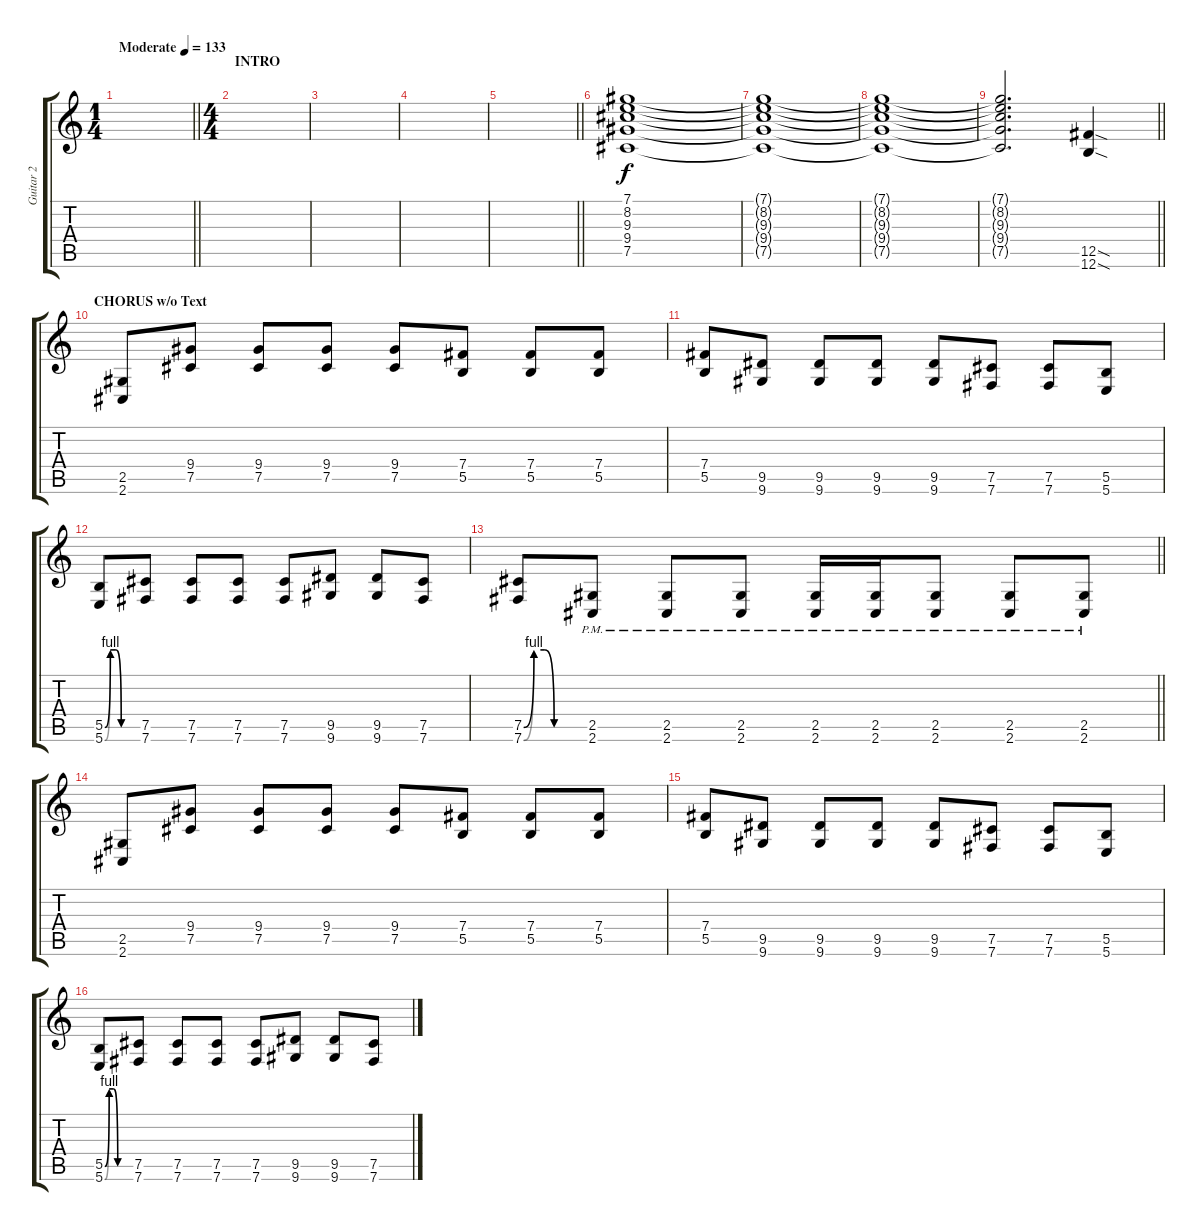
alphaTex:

\track ("Guitar 2" "Guitar 2") {instrument distortionguitar}
\staff {score tabs}
\tuning (Db4 Ab3 E3 B2 Gb2 B1) {hide}
\ts (1 4)
\tempo (133 "Moderate")
\clef g2
\barLineRight lightlight
\ks c
|
\ts (4 4)
\section ("" "INTRO")
|
|
|
\barLineRight lightlight
|
(7.1 8.2 9.3 9.4 7.5).1{volume 16 balance 8} |
(7.1{t} 8.2{t} 9.3{t} 9.4{t} 7.5{t}).1 |
(7.1{t} 8.2{t} 9.3{t} 9.4{t} 7.5{t}).1 |
\barLineRight lightlight
(7.1{t} 8.2{t} 9.3{t} 9.4{t} 7.5{t}).2{d} (12.5{sod} 12.6{sod}).4 |
\section ("" "CHORUS w/o Text")
(2.5 2.6).8{balance 14} (9.4 7.5).8 (9.4 7.5).8 (9.4 7.5).8 (9.4 7.5).8 (7.4 5.5).8 (7.4 5.5).8 (7.4 5.5).8 |
(7.4 5.5).8 (9.5 9.6).8 (9.5 9.6).8 (9.5 9.6).8 (9.5 9.6).8 (7.5 7.6).8 (7.5 7.6).8 (5.5 5.6).8 |
(5.5{be (custom 0 0 10 4 20 4 30 0 60 0)} 5.6{be (custom 0 0 10 4 20 4 30 0 60 0)}).8 (7.5 7.6).8 (7.5 7.6).8 (7.5 7.6).8 (7.5 7.6).8 (9.5 9.6).8 (9.5 9.6).8 (7.5 7.6).8 |
\barLineRight lightlight
(7.5{be (custom 0 0 10 4 20 4 30 0 60 0)} 7.6{be (custom 0 0 10 4 20 4 30 0 60 0)}).8 (2.5{pm} 2.6{pm}).8 (2.5{pm} 2.6{pm}).8 (2.5{pm} 2.6{pm}).8 (2.5{pm} 2.6{pm}).16 (2.5{pm} 2.6{pm}).16 (2.5{pm} 2.6{pm}).8 (2.5{pm} 2.6{pm}).8 (2.5{pm} 2.6{pm}).8 |
(2.5 2.6).8 (9.4 7.5).8 (9.4 7.5).8 (9.4 7.5).8 (9.4 7.5).8 (7.4 5.5).8 (7.4 5.5).8 (7.4 5.5).8 |
(7.4 5.5).8 (9.5 9.6).8 (9.5 9.6).8 (9.5 9.6).8 (9.5 9.6).8 (7.5 7.6).8 (7.5 7.6).8 (5.5 5.6).8 |
(5.5{be (custom 0 0 10 4 20 4 30 0 60 0)} 5.6{be (custom 0 0 10 4 20 4 30 0 60 0)}).8 (7.5 7.6).8 (7.5 7.6).8 (7.5 7.6).8 (7.5 7.6).8 (9.5 9.6).8 (9.5 9.6).8 (7.5 7.6).8
